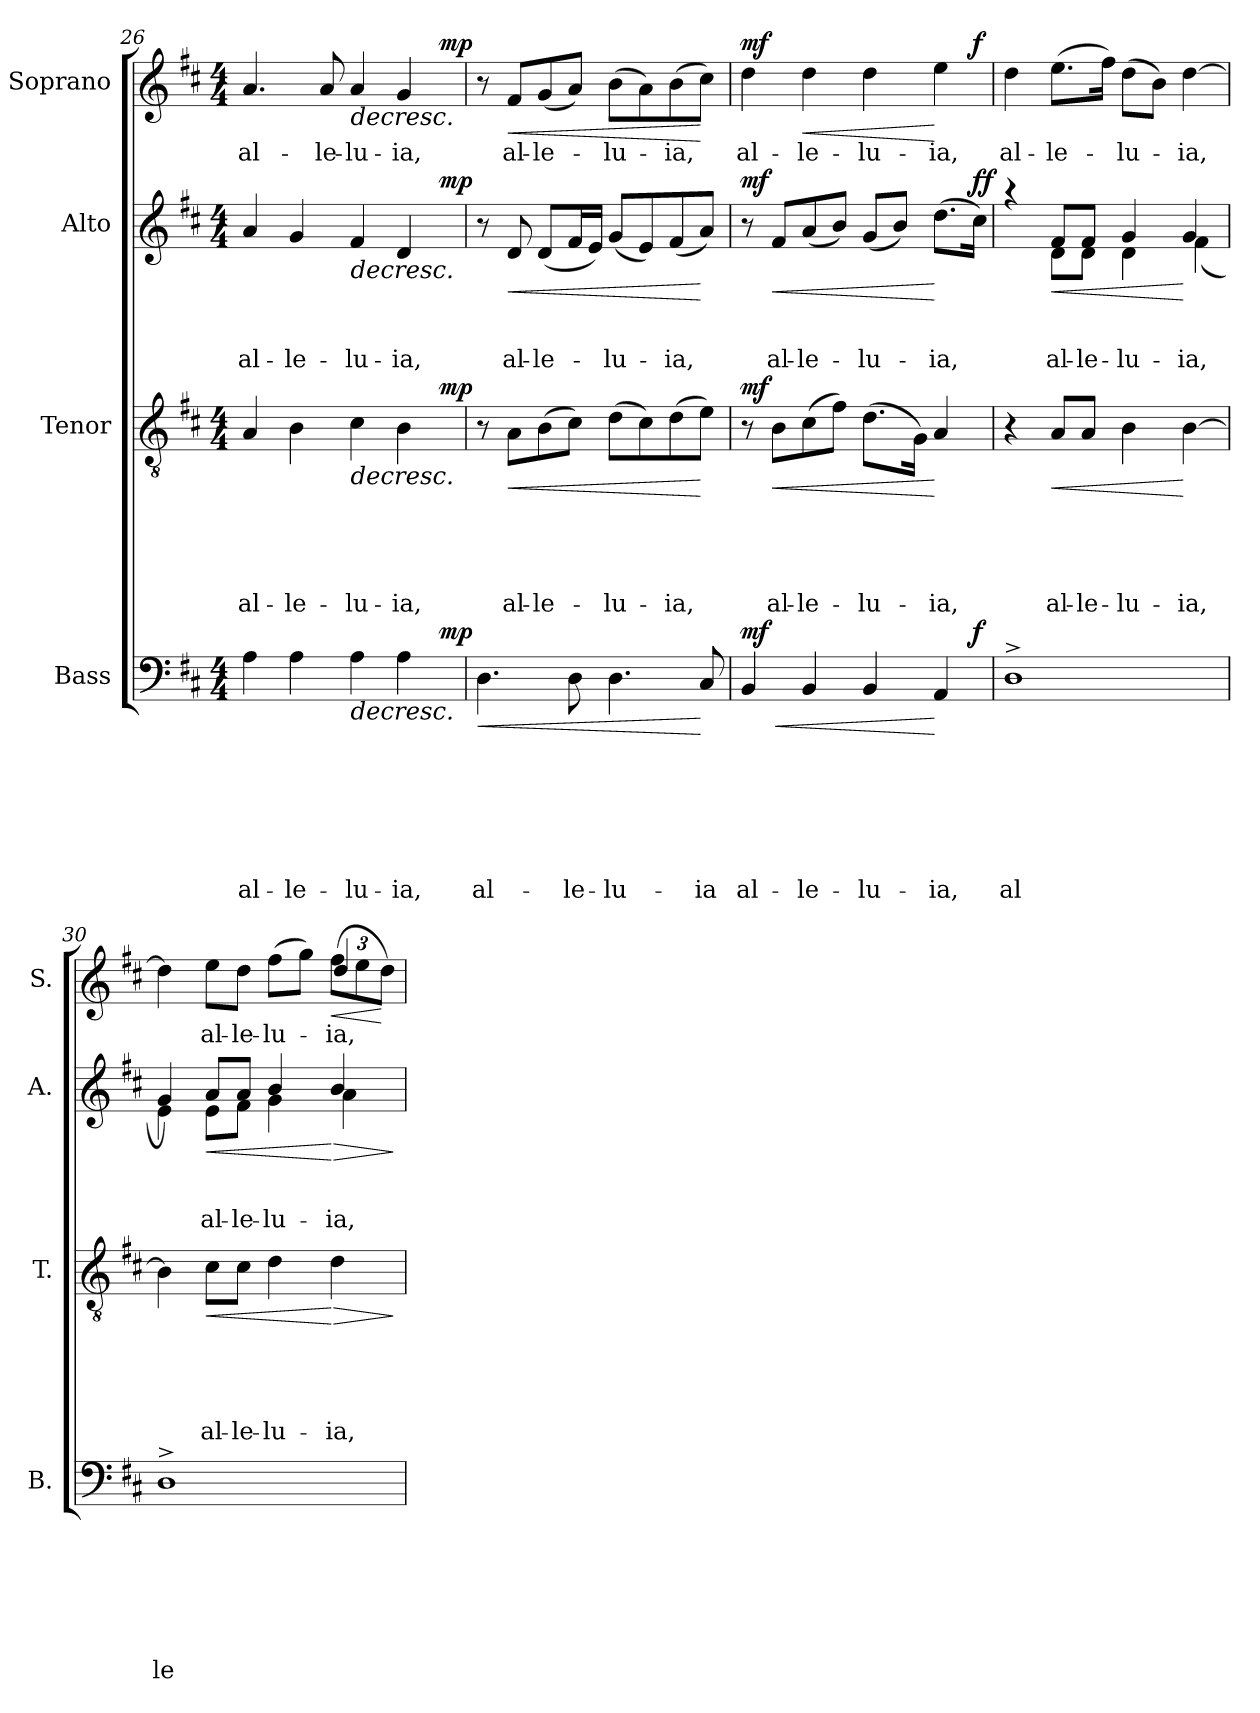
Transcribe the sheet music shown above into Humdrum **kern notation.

**kern	**text	**text	**text	**text	**text	**text	**text	**dynam	**kern	**text	**text	**text	**text	**text	**dynam	**kern	**text	**text	**text	**dynam	**kern	**text	**dynam
*part4	*part4	*part4	*part4	*part4	*part4	*part4	*part4	*part4	*part3	*part3	*part3	*part3	*part3	*part3	*part3	*part2	*part2	*part2	*part2	*part2	*part1	*part1	*part1
*staff4	*staff4	*staff4	*staff4	*staff4	*staff4	*staff4	*staff4	*staff4	*staff3	*staff3	*staff3	*staff3	*staff3	*staff3	*staff3	*staff2	*staff2	*staff2	*staff2	*staff2	*staff1	*staff1	*staff1
*I"Bass	*	*	*	*	*	*	*	*	*I"Tenor	*	*	*	*	*	*	*I"Alto	*	*	*	*	*I"Soprano	*	*
*I'B.	*	*	*	*	*	*	*	*	*I'T.	*	*	*	*	*	*	*I'A.	*	*	*	*	*I'S.	*	*
*clefF4	*	*	*	*	*	*	*	*	*clefGv2	*	*	*	*	*	*	*clefG2	*	*	*	*	*clefG2	*	*
*k[f#c#]	*	*	*	*	*	*	*	*	*k[f#c#]	*	*	*	*	*	*	*k[f#c#]	*	*	*	*	*k[f#c#]	*	*
*D:	*	*	*	*	*	*	*	*	*D:	*	*	*	*	*	*	*D:	*	*	*	*	*D:	*	*
*M4/4	*	*	*	*	*	*	*	*	*M4/4	*	*	*	*	*	*	*M4/4	*	*	*	*	*M4/4	*	*
=26	=26	=26	=26	=26	=26	=26	=26	=26	=26	=26	=26	=26	=26	=26	=26	=26	=26	=26	=26	=26	=26	=26	=26
!	!	!	!	!	!	!	!LO:LY:b	!	!	!	!	!	!	!LO:LY:b	!	!	!	!	!LO:LY:b	!	!	!LO:LY:b	!
*^	*	*	*	*	*	*	*	*	*^	*	*	*	*	*	*	*^	*	*	*	*	*^	*	*
4A\	2ryy	.	.	.	.	.	.	al-	.	4A/	2ryy	.	.	.	.	al-	.	4a/	2ryy	.	.	al-	.	4.a/	2ryy	al-	.
!	!	!	!	!	!	!	!	!LO:LY:b	!	!	!	!	!	!	!	!LO:LY:b	!	!	!	!	!	!LO:LY:b	!	!	!	!	!
4A\	.	.	.	.	.	.	.	-le-	.	4B\	.	.	.	.	.	-le-	.	4g/	.	.	.	-le-	.	.	.	.	.
!	!	!	!	!	!	!	!	!	!	!	!	!	!	!	!	!	!	!	!	!	!	!	!	!	!	!LO:LY:b	!
.	.	.	.	.	.	.	.	.	.	.	.	.	.	.	.	.	.	.	.	.	.	.	.	8a/	.	-le-	.
!	!	!	!	!	!	!	!	!LO:LY:b	!LO:HP:b	!	!	!	!	!	!	!LO:LY:b	!LO:HP:b	!	!	!	!	!LO:LY:b	!LO:HP:b	!	!	!LO:LY:b	!LO:HP:b
4A\	4ryy	.	.	.	.	.	.	-lu-	>	4c#\	4ryy	.	.	.	.	-lu-	>	4f#/	4ryy	.	.	-lu-	>	4a/	4ryy	-lu-	>
!	!	!	!	!	!	!	!	!LO:LY:b	!	!	!	!	!	!	!	!LO:LY:b	!	!	!	!	!	!LO:LY:b	!	!	!	!LO:LY:b	!
4A\	8ryy	.	.	.	.	.	.	-ia,	.	4B\	8ryy	.	.	.	.	-ia,	.	4d/	8ryy	.	.	-ia,	.	4g/	8ryy	-ia,	.
.	32ryy	.	.	.	.	.	.	.	.	.	32ryy	.	.	.	.	.	.	.	32ryy	.	.	.	.	.	32ryy	.	.
!	!	!	!	!	!	!	!	!	!LO:DY:a	!	!	!	!	!	!	!	!LO:DY:a	!	!	!	!	!	!LO:DY:a	!	!	!	!LO:DY:a
.	16.ryy	.	.	.	.	.	.	.	mp	.	16.ryy	.	.	.	.	.	mp	.	16.ryy	.	.	.	mp	.	16.ryy	.	mp
.	.	.	.	.	.	.	.	.	]	.	.	.	.	.	.	.	]	.	.	.	.	.	]	.	.	.	]
=27	=27	=27	=27	=27	=27	=27	=27	=27	=27	=27	=27	=27	=27	=27	=27	=27	=27	=27	=27	=27	=27	=27	=27	=27	=27	=27	=27
!	!	!	!	!	!	!	!	!LO:LY:b	!LO:HP:b	!	!	!	!	!	!	!	!	!	!	!	!	!	!	!	!	!	!
*v	*v	*	*	*	*	*	*	*	*	*	*	*	*	*	*	*	*	*v	*v	*	*	*	*	*v	*v	*	*
*	*	*	*	*	*	*	*	*	*v	*v	*	*	*	*	*	*	*	*	*	*	*	*	*	*
4.D\	.	.	.	.	.	.	al-	<	8r	.	.	.	.	.	.	8r	.	.	.	.	8r	.	.
!	!	!	!	!	!	!	!	!	!	!	!	!	!	!LO:LY:b	!LO:HP:b	!	!	!	!LO:LY:b	!LO:HP:b	!	!LO:LY:b	!LO:HP:b
.	.	.	.	.	.	.	.	.	8A\L	.	.	.	.	al-	<	8d/	.	.	al-	<	8f#/L	al-	<
!	!	!	!	!	!	!	!	!	!	!	!	!	!	!LO:LY:b	!	!	!	!	!LO:LY:b	!	!	!LO:LY:b	!
.	.	.	.	.	.	.	.	.	(>8B\	.	.	.	.	-le-	.	(<8d/L	.	.	-le-	.	(<8g/	-le-	.
!	!	!	!	!	!	!	!LO:LY:b	!	!	!	!	!	!	!	!	!	!	!	!	!	!	!	!
8D\	.	.	.	.	.	.	-le-	.	8c#\J)	.	.	.	.	.	.	16f#/L	.	.	.	.	8a/J)	.	.
.	.	.	.	.	.	.	.	.	.	.	.	.	.	.	.	16e/JJ)	.	.	.	.	.	.	.
!	!	!	!	!	!	!	!LO:LY:b	!	!	!	!	!	!	!LO:LY:b	!	!	!	!	!LO:LY:b	!	!	!LO:LY:b	!
4.D\	.	.	.	.	.	.	-lu-	.	(>8d\L	.	.	.	.	-lu-	.	(<8g/L	.	.	-lu-	.	(>8b\L	-lu-	.
.	.	.	.	.	.	.	.	.	8c#\)	.	.	.	.	.	.	8e/)	.	.	.	.	8a\)	.	.
!	!	!	!	!	!	!	!	!	!	!	!	!	!	!LO:LY:b	!	!	!	!	!LO:LY:b	!	!	!LO:LY:b	!
.	.	.	.	.	.	.	.	.	(>8d\	.	.	.	.	-ia,	.	(<8f#/	.	.	-ia,	.	(>8b\	-ia,	.
!	!	!	!	!	!	!	!LO:LY:b	!	!	!	!	!	!	!	!	!	!	!	!	!	!	!	!
8C#/	.	.	.	.	.	.	-ia	[	8e\J)	.	.	.	.	.	[	8a/J)	.	.	.	[	8cc#\J)	.	[
!!LO:LB:g=z
=28	=28	=28	=28	=28	=28	=28	=28	=28	=28	=28	=28	=28	=28	=28	=28	=28	=28	=28	=28	=28	=28	=28	=28
!	!	!	!	!	!	!	!LO:LY:b	!LO:HP:b	!	!	!	!	!	!	!	!	!	!	!	!	!	!LO:LY:b	!
!	!	!	!	!	!	!	!	!LO:DY:n=1:a	!	!	!	!	!	!	!LO:DY:a	!	!	!	!	!LO:DY:a	!	!	!LO:DY:a
*^	*	*	*	*	*	*	*	*	*	*	*	*	*	*	*	*	*	*	*	*	*^	*	*
4BB/	2...ryy	.	.	.	.	.	.	al-	< mf	8r	.	.	.	.	.	mf	8r	.	.	.	mf	4dd\	2...ryy	al-	mf
!	!	!	!	!	!	!	!	!	!	!	!	!	!	!	!LO:LY:b	!LO:HP:b	!	!	!	!LO:LY:b	!LO:HP:b	!	!	!	!
.	.	.	.	.	.	.	.	.	.	8B\L	.	.	.	.	al-	<	8f#/L	.	.	al-	<	.	.	.	.
!	!	!	!	!	!	!	!	!LO:LY:b	!	!	!	!	!	!	!LO:LY:b	!	!	!	!	!LO:LY:b	!	!	!	!LO:LY:b	!LO:HP:b
4BB/	.	.	.	.	.	.	.	-le-	.	(>8c#\	.	.	.	.	-le-	.	(<8a/	.	.	-le-	.	4dd\	.	-le-	<
.	.	.	.	.	.	.	.	.	.	8f#\J)	.	.	.	.	.	.	8b/J)	.	.	.	.	.	.	.	.
!	!	!	!	!	!	!	!	!LO:LY:b	!	!	!	!	!	!	!LO:LY:b	!	!	!	!	!LO:LY:b	!	!	!	!LO:LY:b	!
4BB/	.	.	.	.	.	.	.	-lu-	.	(>8.d\L	.	.	.	.	-lu-	.	(<8g/L	.	.	-lu-	.	4dd\	.	-lu-	.
.	.	.	.	.	.	.	.	.	.	.	.	.	.	.	.	.	8b/J)	.	.	.	.	.	.	.	.
.	.	.	.	.	.	.	.	.	.	16G\Jk)	.	.	.	.	.	.	.	.	.	.	.	.	.	.	.
!	!	!	!	!	!	!	!	!LO:LY:b	!	!	!	!	!	!	!LO:LY:b	!	!	!	!	!LO:LY:b	!	!	!	!LO:LY:b	!
4AA/	.	.	.	.	.	.	.	-ia,	[	4A/	.	.	.	.	-ia,	[	(>8.dd\L	.	.	-ia,	[	4ee\	.	-ia,	[
!	!	!	!	!	!	!	!	!	!LO:DY:n=2:a	!	!	!	!	!	!	!	!	!	!	!	!LO:DY:a	!	!	!	!
!	!	!	!	!	!	!	!	!	!	!	!	!	!	!	!	!	!	!	!	!	!LO:DY:n=1:b	!	!	!	!LO:DY:a
.	16ryy	.	.	.	.	.	.	.	f	.	.	.	.	.	.	.	16cc#\Jk)	.	.	.	f f	.	16ryy	.	f
=29	=29	=29	=29	=29	=29	=29	=29	=29	=29	=29	=29	=29	=29	=29	=29	=29	=29	=29	=29	=29	=29	=29	=29	=29	=29
!	!	!	!	!	!	!	!	!LO:LY:b	!	!	!	!	!	!	!	!	!	!	!	!	!	!	!	!LO:LY:b	!
*v	*v	*	*	*	*	*	*	*	*	*	*	*	*	*	*	*	*^	*	*	*	*	*v	*v	*	*
1D^>	.	.	.	.	.	.	al	.	4r	.	.	.	.	.	.	4raa	4ryy	.	.	.	.	4dd\	al-	.
!	!	!	!	!	!	!	!	!	!	!	!	!	!	!LO:LY:b	!LO:HP:b	!	!	!	!	!LO:LY:b	!LO:HP:b	!	!LO:LY:b	!
.	.	.	.	.	.	.	.	.	8A/L	.	.	.	.	al-	<	8f#/L	8d\L	.	.	al-	<	(>8.ee\L	-le-	.
!	!	!	!	!	!	!	!	!	!	!	!	!	!	!LO:LY:b	!	!	!	!	!	!LO:LY:b	!	!	!	!
.	.	.	.	.	.	.	.	.	8A/J	.	.	.	.	-le-	.	8f#/J	8d\J	.	.	le-	.	.	.	.
.	.	.	.	.	.	.	.	.	.	.	.	.	.	.	.	.	.	.	.	.	.	16ff#\Jk)	.	.
!	!	!	!	!	!	!	!	!	!	!	!	!	!	!LO:LY:b	!	!	!	!	!	!LO:LY:b	!	!	!LO:LY:b	!
.	.	.	.	.	.	.	.	.	4B\	.	.	.	.	-lu-	.	4g/	4d\	.	.	-lu-	.	(>8dd\L	-lu-	.
.	.	.	.	.	.	.	.	.	.	.	.	.	.	.	.	.	.	.	.	.	.	8b\J)	.	.
!	!	!	!	!	!	!	!	!	!	!	!	!	!	!LO:LY:b	!	!	!	!	!	!LO:LY:b	!	!	!LO:LY:b	!
.	.	.	.	.	.	.	.	.	[>4B\	.	.	.	.	-ia,	[	4g/	(>4f#\	.	.	-ia,	[	[>4dd\	-ia,	.
=30	=30	=30	=30	=30	=30	=30	=30	=30	=30	=30	=30	=30	=30	=30	=30	=30	=30	=30	=30	=30	=30	=30	=30	=30
!	!	!	!	!	!	!	!LO:LY:b	!	!	!	!	!	!	!	!	!	!	!	!	!	!	!	!	!
*	*	*	*	*	*	*	*	*	*	*	*	*	*	*	*	*	*	*	*	*	*	*^	*	*
1D^>	.	.	.	.	.	.	le	.	4B\]	.	.	.	.	.	.	4g/)	4e\	.	.	.	.	4dd\]	2.ryy	.	.
!	!	!	!	!	!	!	!	!	!	!	!	!	!	!LO:LY:b	!LO:HP:b	!	!	!	!	!LO:LY:b	!LO:HP:b	!	!	!LO:LY:b	!
.	.	.	.	.	.	.	.	.	8c#\L	.	.	.	.	al-	<	8a/L	8e\L	.	.	-al-	<	8ee\L	.	al-	.
!	!	!	!	!	!	!	!	!	!	!	!	!	!	!LO:LY:b	!	!	!	!	!	!LO:LY:b	!	!	!	!LO:LY:b	!
.	.	.	.	.	.	.	.	.	8c#\J	.	.	.	.	-le-	.	8a/J	8f#\J	.	.	-le-	.	8dd\J	.	-le-	.
!	!	!	!	!	!	!	!	!	!	!	!	!	!	!LO:LY:b	!	!	!	!	!	!LO:LY:b	!	!	!	!LO:LY:b	!
.	.	.	.	.	.	.	.	.	4d\	.	.	.	.	-lu-	.	4b/	4g\	.	.	-lu-	.	(>8ff#\L	.	-lu-	.
.	.	.	.	.	.	.	.	.	.	.	.	.	.	.	.	.	.	.	.	.	.	8gg\J)	.	.	.
!	!	!	!	!	!	!	!	!	!	!	!	!	!	!LO:LY:b	!LO:HP:n=1:b	!	!	!	!	!LO:LY:b	!LO:HP:n=1:b	!	!	!	!
*	*	*	*	*	*	*	*	*	*	*	*	*	*	*	*	*	*	*	*	*	*	*Xbrackettup	*	*	*
!	!	!	!	!	!	!	!	!	!	!	!	!	!	!	!	!	!	!	!	!	!	!	!	!LO:LY:b	!LO:HP:b
.	.	.	.	.	.	.	.	.	4d\	.	.	.	.	-ia,	[ >	4b/	4a\	.	.	-ia,	[ >	(<12ff#\L	4dd/	-ia,	<
.	.	.	.	.	.	.	.	.	.	.	.	.	.	.	.	.	.	.	.	.	.	12ee\	.	.	.
.	.	.	.	.	.	.	.	.	.	.	.	.	.	.	.	.	.	.	.	.	.	12dd\J)	.	.	[
*	*	*	*	*	*	*	*	*	*	*	*	*	*	*	*	*v	*v	*	*	*	*	*	*	*	*
*	*	*	*	*	*	*	*	*	*	*	*	*	*	*	*	*	*	*	*	*	*v	*v	*	*
.	.	.	.	.	.	.	.	.	.	.	.	.	.	.	]	.	.	.	.	]	.	.	.
=	=	=	=	=	=	=	=	=	=	=	=	=	=	=	=	=	=	=	=	=	=	=	=
*-	*-	*-	*-	*-	*-	*-	*-	*-	*-	*-	*-	*-	*-	*-	*-	*-	*-	*-	*-	*-	*-	*-	*-
